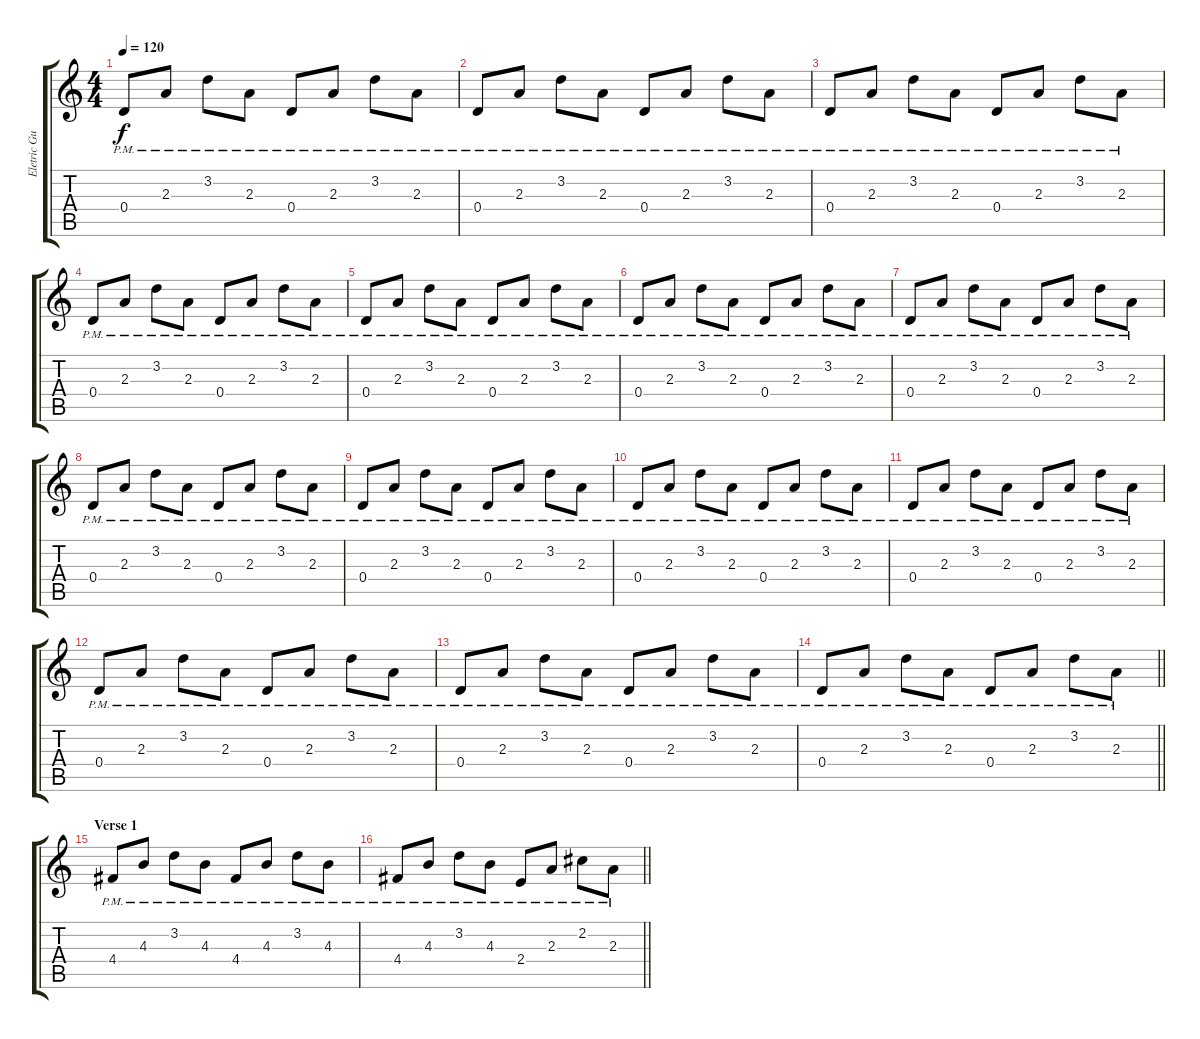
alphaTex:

\track ("Eletric Guitar Clean" "Eletric Gu") {instrument electricguitarclean}
\staff {score tabs}
\tuning (E4 B3 G3 D3 A2 E2) {hide}
\ts (4 4)
\tempo 120
\clef g2
\ks c
0.4{pm}.8{dy f} 2.3{pm}.8 3.2{pm}.8 2.3{pm}.8 0.4{pm}.8 2.3{pm}.8 3.2{pm}.8 2.3{pm}.8 |
0.4{pm}.8 2.3{pm}.8 3.2{pm}.8 2.3{pm}.8 0.4{pm}.8 2.3{pm}.8 3.2{pm}.8 2.3{pm}.8 |
0.4{pm}.8 2.3{pm}.8 3.2{pm}.8 2.3{pm}.8 0.4{pm}.8 2.3{pm}.8 3.2{pm}.8 2.3{pm}.8 |
0.4{pm}.8 2.3{pm}.8 3.2{pm}.8 2.3{pm}.8 0.4{pm}.8 2.3{pm}.8 3.2{pm}.8 2.3{pm}.8 |
0.4{pm}.8 2.3{pm}.8 3.2{pm}.8 2.3{pm}.8 0.4{pm}.8 2.3{pm}.8 3.2{pm}.8 2.3{pm}.8 |
0.4{pm}.8 2.3{pm}.8 3.2{pm}.8 2.3{pm}.8 0.4{pm}.8 2.3{pm}.8 3.2{pm}.8 2.3{pm}.8 |
0.4{pm}.8 2.3{pm}.8 3.2{pm}.8 2.3{pm}.8 0.4{pm}.8 2.3{pm}.8 3.2{pm}.8 2.3{pm}.8 |
0.4{pm}.8 2.3{pm}.8 3.2{pm}.8 2.3{pm}.8 0.4{pm}.8 2.3{pm}.8 3.2{pm}.8 2.3{pm}.8 |
0.4{pm}.8 2.3{pm}.8 3.2{pm}.8 2.3{pm}.8 0.4{pm}.8 2.3{pm}.8 3.2{pm}.8 2.3{pm}.8 |
0.4{pm}.8 2.3{pm}.8 3.2{pm}.8 2.3{pm}.8 0.4{pm}.8 2.3{pm}.8 3.2{pm}.8 2.3{pm}.8 |
0.4{pm}.8 2.3{pm}.8 3.2{pm}.8 2.3{pm}.8 0.4{pm}.8 2.3{pm}.8 3.2{pm}.8 2.3{pm}.8 |
0.4{pm}.8 2.3{pm}.8 3.2{pm}.8 2.3{pm}.8 0.4{pm}.8 2.3{pm}.8 3.2{pm}.8 2.3{pm}.8 |
0.4{pm}.8 2.3{pm}.8 3.2{pm}.8 2.3{pm}.8 0.4{pm}.8 2.3{pm}.8 3.2{pm}.8 2.3{pm}.8 |
\barLineRight lightlight
0.4{pm}.8 2.3{pm}.8 3.2{pm}.8 2.3{pm}.8 0.4{pm}.8 2.3{pm}.8 3.2{pm}.8 2.3{pm}.8 |
\section ("" "Verse 1")
4.4{pm}.8{volume 10} 4.3{pm}.8 3.2{pm}.8 4.3{pm}.8 4.4{pm}.8 4.3{pm}.8 3.2{pm}.8 4.3{pm}.8 |
\barLineRight lightlight
4.4{pm}.8 4.3{pm}.8 3.2{pm}.8 4.3{pm}.8 2.4{pm}.8 2.3{pm}.8 2.2{pm}.8 2.3{pm}.8
